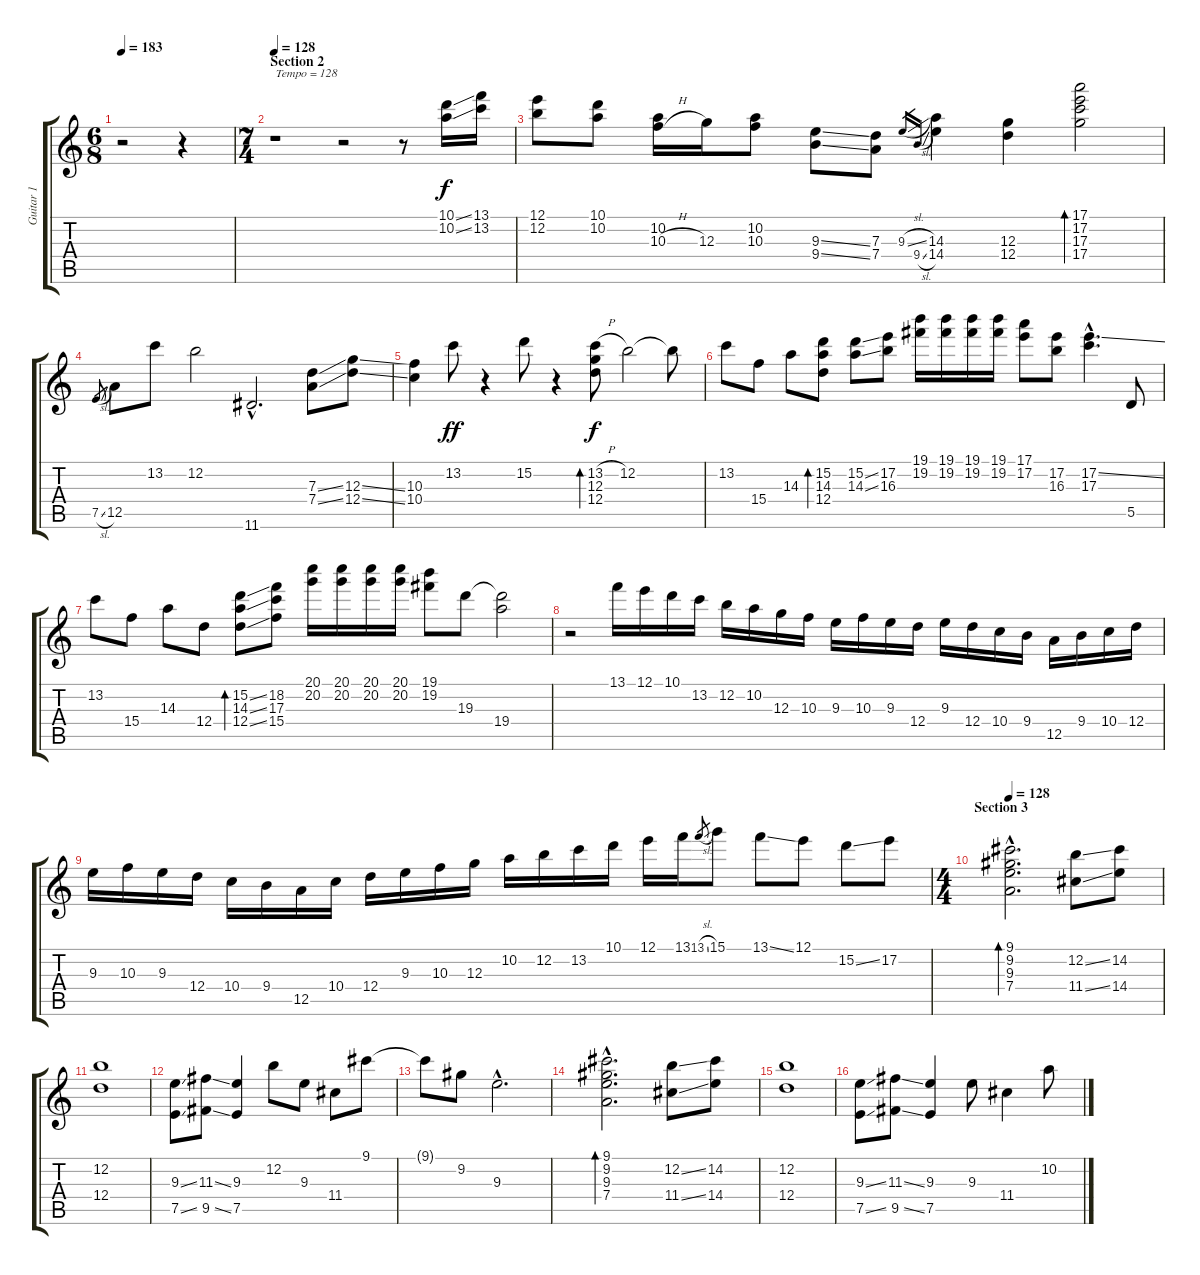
\track ("Guitar 1" "Guitar 1") {instrument electricguitarjazz}
\staff {score tabs}
\tuning (E4 B3 G3 D3 A2 E2) {hide}
\ts (6 8)
\tempo 183
\clef g2
\ks c
r.2{dy f} r.4 |
\ts (7 4)
\section ("" "Section 2")
\tempo 128
r.1{txt "Tempo = 128"} r.2 r.8 (10.1{ss} 10.2{ss}).16 (13.1 13.2).16 |
(12.1 12.2).8 (10.1 10.2).8 (10.2 10.3{h}).16 12.3.16 (10.2 10.3).8 (9.3{ss} 9.4{ss}).8 (7.3 7.4).8 9.3{sl}.16{gr} 9.4{sl}.16{gr} (14.3 14.4).4 (12.3 12.4).4 (17.1 17.2 17.3 17.4).2{bd 240} |
7.5{sl}.8{gr} 12.5.8 13.2.8 12.2.2 11.6{hac}.2{d} (7.3{ss} 7.4{ss}).8 (12.3{ss} 12.4{ss}).8 |
(10.3 10.4).4 13.2.8{dy ff} r.4 15.2.8 r.4 (13.2{h} 12.3 12.4).8{bd 240 dy f} 12.2.2 12.2{t}.8 |
13.2.8 15.4.8 14.3.8 (15.2 14.3 12.4).8{bd 240} (15.2{ss} 14.3{ss}).8 (17.2 16.3).8 (19.1 19.2).16 (19.1 19.2).16 (19.1 19.2).16 (19.1 19.2).16 (17.1 17.2).8 (17.2 16.3).8 (17.2{ss hac} 17.3{hac}).4{d} 5.5.8 |
13.2.8 15.4.8 14.3.8 12.4.8 (15.2{ss} 14.3{ss} 12.4{ss}).8{bd 240} (18.2 17.3 15.4).8 (20.1 20.2).16 (20.1 20.2).16 (20.1 20.2).16 (20.1 20.2).16 (19.1 19.2).8 19.3.8 (19.3{t} 19.4).2 |
r.2 13.1.16 12.1.16 10.1.16 13.2.16 12.2.16 10.2.16 12.3.16 10.3.16 9.3.16 10.3.16 9.3.16 12.4.16 9.3.16 12.4.16 10.4.16 9.4.16 12.5.16 9.4.16 10.4.16 12.4.16 |
9.3.16 10.3.16 9.3.16 12.4.16 10.4.16 9.4.16 12.5.16 10.4.16 12.4.16 9.3.16 10.3.16 12.3.16 10.2.16 12.2.16 13.2.16 10.1.16 12.1.16 13.1.16 13.1{sl}.8{gr} 15.1.8 13.1{ss}.8 12.1.8 15.2{ss}.8 17.2.8 |
\ts (4 4)
\section ("" "Section 3")
\tempo 128
(9.1{hac} 9.2{hac} 9.3{hac} 7.4{hac}).2{d bd 240} (12.2{ss} 11.4{ss}).8 (14.2 14.4).8 |
(12.2 12.4).1 |
(9.3{ss} 7.5{ss}).8 (11.3{ss} 9.5{ss}).8 (9.3 7.5).4 12.2.8 9.3.8 11.4.8 9.1.8 |
9.1{t}.8 9.2.8 9.3{hac}.2{d} |
(9.1{hac} 9.2{hac} 9.3{hac} 7.4{hac}).2{d bd 240} (12.2{ss} 11.4{ss}).8 (14.2 14.4).8 |
(12.2 12.4).1 |
(9.3{ss} 7.5{ss}).8 (11.3{ss} 9.5{ss}).8 (9.3 7.5).4 9.3.8 11.4.4 10.2.8
